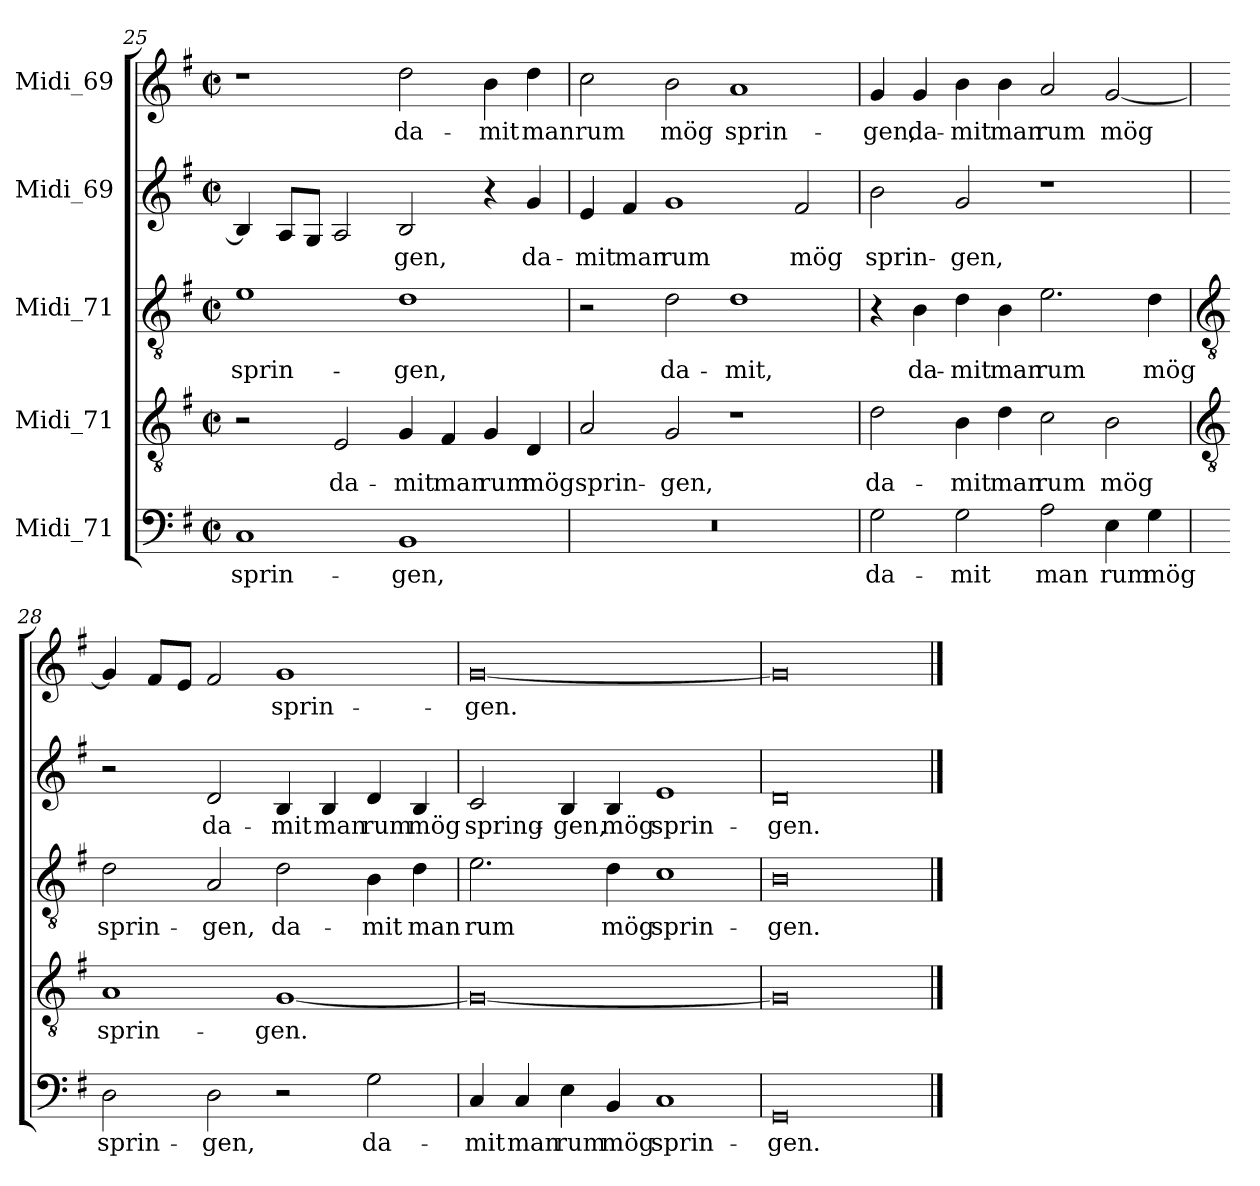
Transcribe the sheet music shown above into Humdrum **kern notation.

**kern	**text	**kern	**text	**kern	**text	**kern	**text	**kern	**text
*part5	*part5	*part4	*part4	*part3	*part3	*part2	*part2	*part1	*part1
*staff5	*staff5	*staff4	*staff4	*staff3	*staff3	*staff2	*staff2	*staff1	*staff1
*I"Midi_71	*	*I"Midi_71	*	*I"Midi_71	*	*I"Midi_69	*	*I"Midi_69	*
!!LO:LB:g=z
*clefF4	*	*clefGv2	*	*clefGv2	*	*clefG2	*	*clefG2	*
*k[f#]	*	*k[f#]	*	*k[f#]	*	*k[f#]	*	*k[f#]	*
*G:	*	*G:	*	*G:	*	*G:	*	*G:	*
*M4/2	*	*M4/2	*	*M4/2	*	*M4/2	*	*M4/2	*
*met(c|)	*	*met(c|)	*	*met(c|)	*	*met(c|)	*	*met(c|)	*
=25	=25	=25	=25	=25	=25	=25	=25	=25	=25
!	!LO:LY:b	!	!	!	!LO:LY:b	!	!	!	!
1C	sprin-	2r	.	1e	sprin-	4B]	.	1r	.
.	.	.	.	.	.	8AL	.	.	.
.	.	.	.	.	.	8GJ	.	.	.
!	!	!	!LO:LY:b	!	!	!	!	!	!
.	.	2E	da-	.	.	2A	.	.	.
!	!LO:LY:b	!	!LO:LY:b	!	!LO:LY:b	!	!LO:LY:b	!	!LO:LY:b
1BB	-gen,	4G	-mit	1d	-gen,	2B	gen,	2dd	da-
!	!	!	!LO:LY:b	!	!	!	!	!	!
.	.	4F#	man	.	.	.	.	.	.
!	!	!	!LO:LY:b	!	!	!	!	!	!LO:LY:b
.	.	4G	rum	.	.	4r	.	4b	-mit
!	!	!	!LO:LY:b	!	!	!	!LO:LY:b	!	!LO:LY:b
.	.	4D	mög	.	.	4g	da-	4dd	man
=26	=26	=26	=26	=26	=26	=26	=26	=26	=26
!	!	!	!LO:LY:b	!	!	!	!LO:LY:b	!	!LO:LY:b
0r	.	2A	sprin-	2r	.	4e	-mit	2cc	rum
!	!	!	!	!	!	!	!LO:LY:b	!	!
.	.	.	.	.	.	4f#	man	.	.
!	!	!	!LO:LY:b	!	!LO:LY:b	!	!LO:LY:b	!	!LO:LY:b
.	.	2G	-gen,	2d	da-	1g	rum	2b	mög
!	!	!	!	!	!LO:LY:b	!	!	!	!LO:LY:b
.	.	1r	.	1d	-mit,	.	.	1a	sprin-
!	!	!	!	!	!	!	!LO:LY:b	!	!
.	.	.	.	.	.	2f#	mög	.	.
=27	=27	=27	=27	=27	=27	=27	=27	=27	=27
!	!LO:LY:b	!	!LO:LY:b	!	!	!	!LO:LY:b	!	!LO:LY:b
2G	da-	2d	da-	4r	.	2b	sprin-	4g	-gen,
!	!	!	!	!	!LO:LY:b	!	!	!	!LO:LY:b
.	.	.	.	4B	da-	.	.	4g	da-
!	!LO:LY:b	!	!LO:LY:b	!	!LO:LY:b	!	!LO:LY:b	!	!LO:LY:b
2G	-mit	4B	-mit	4d	-mit	2g	-gen,	4b	-mit
!	!	!	!LO:LY:b	!	!LO:LY:b	!	!	!	!LO:LY:b
.	.	4d	man	4B	man	.	.	4b	man
!	!LO:LY:b	!	!LO:LY:b	!	!LO:LY:b	!	!	!	!LO:LY:b
2A	man	2c	rum	2.e	rum	1r	.	2a	rum
!	!LO:LY:b	!	!LO:LY:b	!	!	!	!	!	!LO:LY:b
4E	rum	2B	mög	.	.	.	.	[2g	mög
!	!LO:LY:b	!	!	!	!LO:LY:b	!	!	!	!
4G	mög	.	.	4d	mög	.	.	.	.
!!LO:LB:g=z
=28	=28	=28	=28	=28	=28	=28	=28	=28	=28
*	*	*clefGv2	*	*clefGv2	*	*	*	*	*
!	!LO:LY:b	!	!LO:LY:b	!	!LO:LY:b	!	!	!	!
2D	sprin-	1A	sprin-	2d	sprin-	2r	.	4g]	.
.	.	.	.	.	.	.	.	8f#L	.
.	.	.	.	.	.	.	.	8eJ	.
!	!LO:LY:b	!	!	!	!LO:LY:b	!	!LO:LY:b	!	!
2D	-gen,	.	.	2A	-gen,	2d	da-	2f#	.
!	!	!	!LO:LY:b	!	!LO:LY:b	!	!LO:LY:b	!	!LO:LY:b
2r	.	[1G	-gen.	2d	da-	4B	-mit	1g	sprin-
!	!	!	!	!	!	!	!LO:LY:b	!	!
.	.	.	.	.	.	4B	man	.	.
!	!LO:LY:b	!	!	!	!LO:LY:b	!	!LO:LY:b	!	!
2G	da-	.	.	4B	-mit	4d	rum	.	.
!	!	!	!	!	!LO:LY:b	!	!LO:LY:b	!	!
.	.	.	.	4d	man	4B	mög	.	.
=29	=29	=29	=29	=29	=29	=29	=29	=29	=29
!	!LO:LY:b	!	!	!	!LO:LY:b	!	!LO:LY:b	!	!LO:LY:b
4C	-mit	0G_	.	2.e	rum	2c	spring-	[0g	-gen.
!	!LO:LY:b	!	!	!	!	!	!	!	!
4C	man	.	.	.	.	.	.	.	.
!	!LO:LY:b	!	!	!	!	!	!LO:LY:b	!	!
4E	rum	.	.	.	.	4B	-gen,	.	.
!	!LO:LY:b	!	!	!	!LO:LY:b	!	!LO:LY:b	!	!
4BB	mög	.	.	4d	mög	4B	mög	.	.
!	!LO:LY:b	!	!	!	!LO:LY:b	!	!LO:LY:b	!	!
1C	sprin-	.	.	1c	sprin-	1e	sprin-	.	.
=30	=30	=30	=30	=30	=30	=30	=30	=30	=30
!	!LO:LY:b	!	!	!	!LO:LY:b	!	!LO:LY:b	!	!
0GG	-gen.	0G]	.	0B	-gen.	0d	-gen.	0g]	.
==	==	==	==	==	==	==	==	==	==
*-	*-	*-	*-	*-	*-	*-	*-	*-	*-
